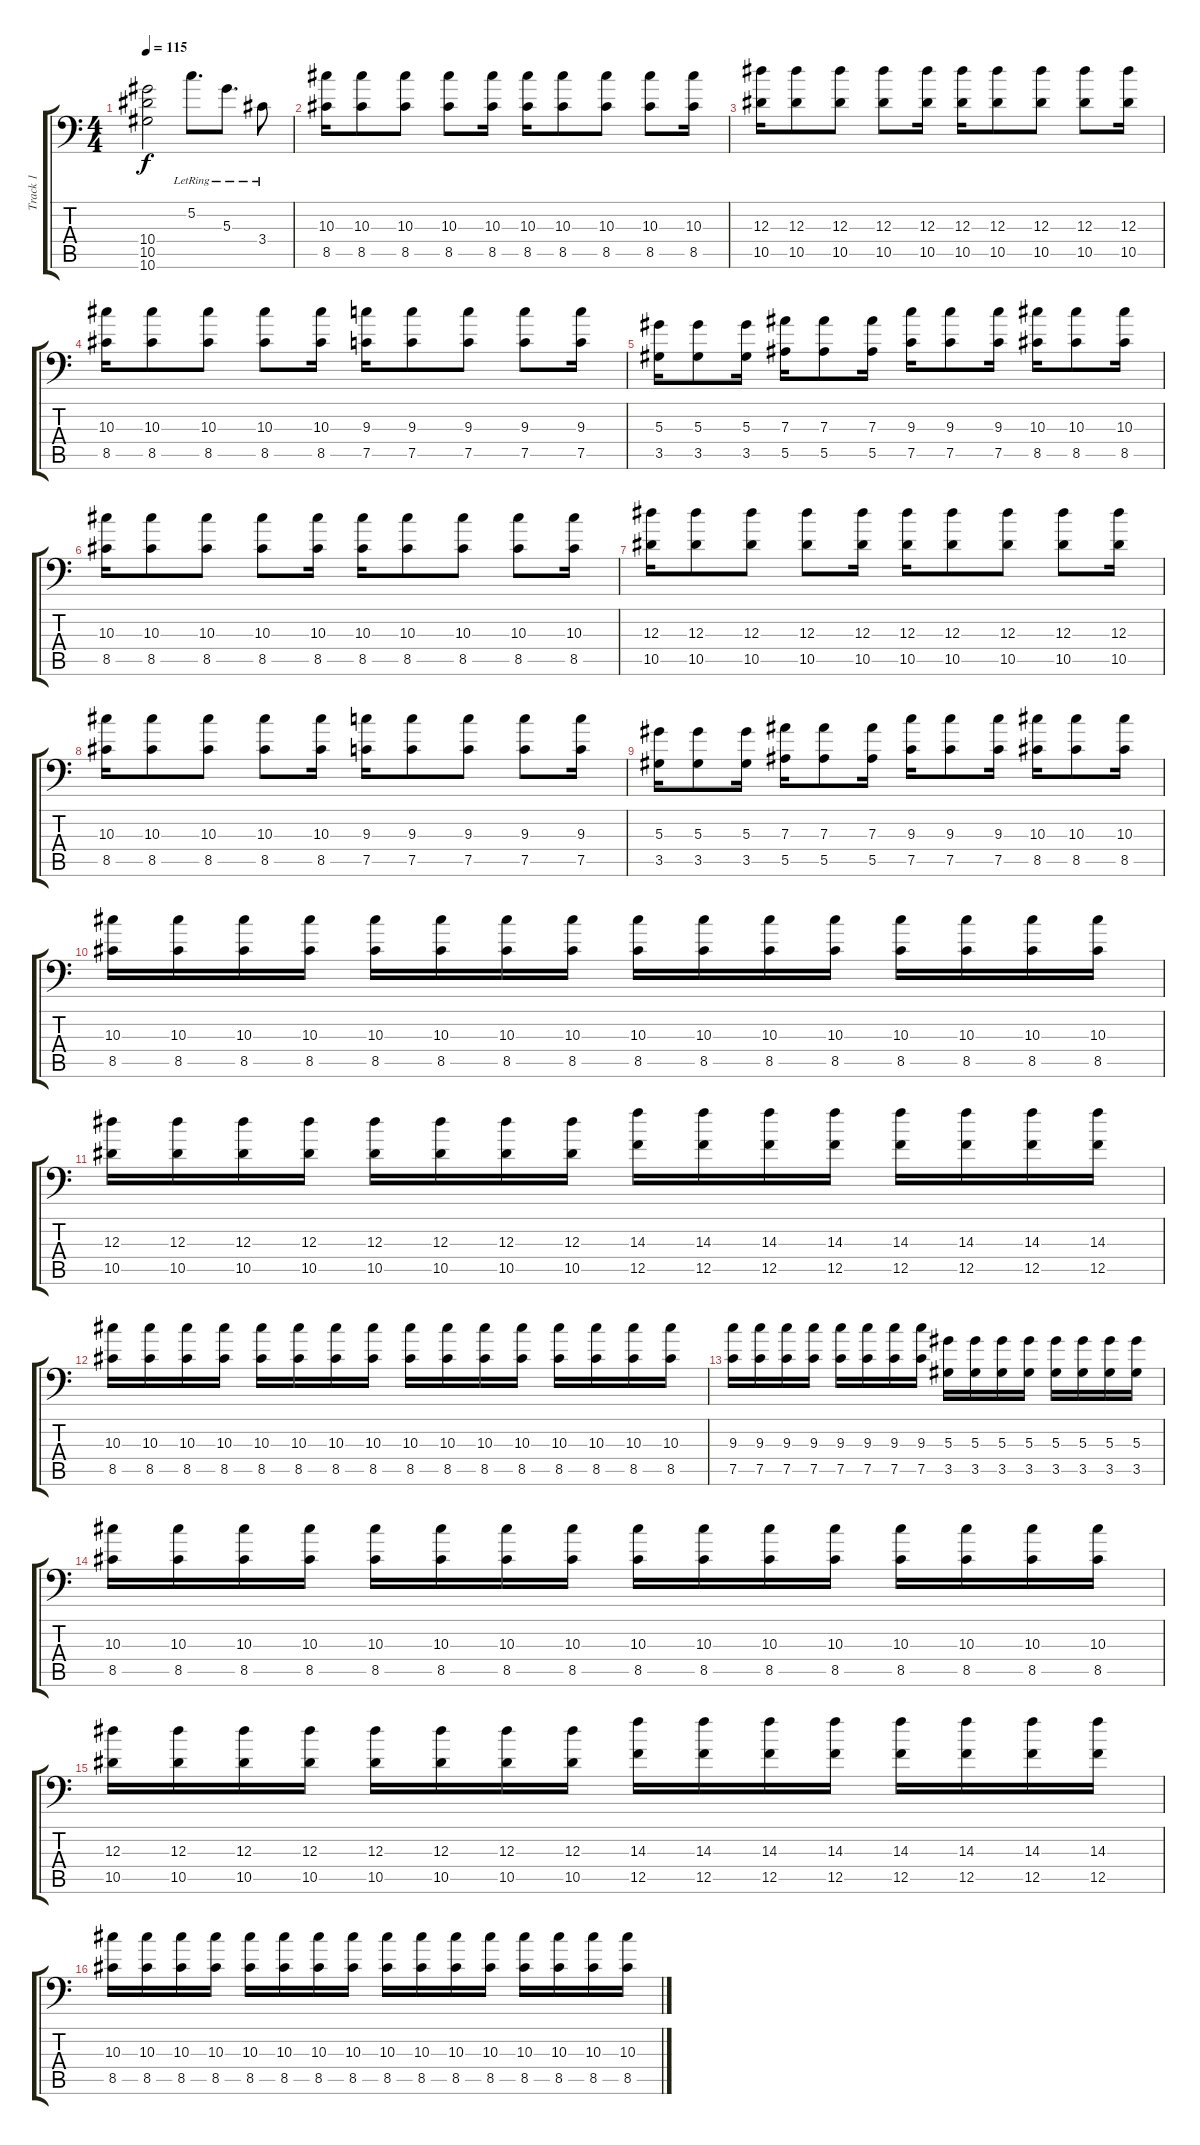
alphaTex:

\track ("Track 1" "Track 1") {instrument distortionguitar}
\staff {score tabs}
\tuning (C4 G3 Eb3 Bb2 F2 Bb1) {hide}
\ts (4 4)
\tempo 115
\clef f4
\ks c
(10.4 10.5 10.6).2{dy f} 5.2{lr}.8{d} 5.3{lr}.8{d} 3.4{lr}.8 |
(10.3 8.5).16 (10.3 8.5).8 (10.3 8.5).8 (10.3 8.5).8 (10.3 8.5).16 (10.3 8.5).16 (10.3 8.5).8 (10.3 8.5).8 (10.3 8.5).8 (10.3 8.5).16 |
(12.3 10.5).16 (12.3 10.5).8 (12.3 10.5).8 (12.3 10.5).8 (12.3 10.5).16 (12.3 10.5).16 (12.3 10.5).8 (12.3 10.5).8 (12.3 10.5).8 (12.3 10.5).16 |
(10.3 8.5).16 (10.3 8.5).8 (10.3 8.5).8 (10.3 8.5).8 (10.3 8.5).16 (9.3 7.5).16 (9.3 7.5).8 (9.3 7.5).8 (9.3 7.5).8 (9.3 7.5).16 |
(5.3 3.5).16 (5.3 3.5).8 (5.3 3.5).16 (7.3 5.5).16 (7.3 5.5).8 (7.3 5.5).16 (9.3 7.5).16 (9.3 7.5).8 (9.3 7.5).16 (10.3 8.5).16 (10.3 8.5).8 (10.3 8.5).16 |
(10.3 8.5).16 (10.3 8.5).8 (10.3 8.5).8 (10.3 8.5).8 (10.3 8.5).16 (10.3 8.5).16 (10.3 8.5).8 (10.3 8.5).8 (10.3 8.5).8 (10.3 8.5).16 |
(12.3 10.5).16 (12.3 10.5).8 (12.3 10.5).8 (12.3 10.5).8 (12.3 10.5).16 (12.3 10.5).16 (12.3 10.5).8 (12.3 10.5).8 (12.3 10.5).8 (12.3 10.5).16 |
(10.3 8.5).16 (10.3 8.5).8 (10.3 8.5).8 (10.3 8.5).8 (10.3 8.5).16 (9.3 7.5).16 (9.3 7.5).8 (9.3 7.5).8 (9.3 7.5).8 (9.3 7.5).16 |
(5.3 3.5).16 (5.3 3.5).8 (5.3 3.5).16 (7.3 5.5).16 (7.3 5.5).8 (7.3 5.5).16 (9.3 7.5).16 (9.3 7.5).8 (9.3 7.5).16 (10.3 8.5).16 (10.3 8.5).8 (10.3 8.5).16 |
(10.3 8.5).16 (10.3 8.5).16 (10.3 8.5).16 (10.3 8.5).16 (10.3 8.5).16 (10.3 8.5).16 (10.3 8.5).16 (10.3 8.5).16 (10.3 8.5).16 (10.3 8.5).16 (10.3 8.5).16 (10.3 8.5).16 (10.3 8.5).16 (10.3 8.5).16 (10.3 8.5).16 (10.3 8.5).16 |
(12.3 10.5).16 (12.3 10.5).16 (12.3 10.5).16 (12.3 10.5).16 (12.3 10.5).16 (12.3 10.5).16 (12.3 10.5).16 (12.3 10.5).16 (14.3 12.5).16 (14.3 12.5).16 (14.3 12.5).16 (14.3 12.5).16 (14.3 12.5).16 (14.3 12.5).16 (14.3 12.5).16 (14.3 12.5).16 |
(10.3 8.5).16 (10.3 8.5).16 (10.3 8.5).16 (10.3 8.5).16 (10.3 8.5).16 (10.3 8.5).16 (10.3 8.5).16 (10.3 8.5).16 (10.3 8.5).16 (10.3 8.5).16 (10.3 8.5).16 (10.3 8.5).16 (10.3 8.5).16 (10.3 8.5).16 (10.3 8.5).16 (10.3 8.5).16 |
(9.3 7.5).16 (9.3 7.5).16 (9.3 7.5).16 (9.3 7.5).16 (9.3 7.5).16 (9.3 7.5).16 (9.3 7.5).16 (9.3 7.5).16 (5.3 3.5).16 (5.3 3.5).16 (5.3 3.5).16 (5.3 3.5).16 (5.3 3.5).16 (5.3 3.5).16 (5.3 3.5).16 (5.3 3.5).16 |
(10.3 8.5).16 (10.3 8.5).16 (10.3 8.5).16 (10.3 8.5).16 (10.3 8.5).16 (10.3 8.5).16 (10.3 8.5).16 (10.3 8.5).16 (10.3 8.5).16 (10.3 8.5).16 (10.3 8.5).16 (10.3 8.5).16 (10.3 8.5).16 (10.3 8.5).16 (10.3 8.5).16 (10.3 8.5).16 |
(12.3 10.5).16 (12.3 10.5).16 (12.3 10.5).16 (12.3 10.5).16 (12.3 10.5).16 (12.3 10.5).16 (12.3 10.5).16 (12.3 10.5).16 (14.3 12.5).16 (14.3 12.5).16 (14.3 12.5).16 (14.3 12.5).16 (14.3 12.5).16 (14.3 12.5).16 (14.3 12.5).16 (14.3 12.5).16 |
(10.3 8.5).16 (10.3 8.5).16 (10.3 8.5).16 (10.3 8.5).16 (10.3 8.5).16 (10.3 8.5).16 (10.3 8.5).16 (10.3 8.5).16 (10.3 8.5).16 (10.3 8.5).16 (10.3 8.5).16 (10.3 8.5).16 (10.3 8.5).16 (10.3 8.5).16 (10.3 8.5).16 (10.3 8.5).16
